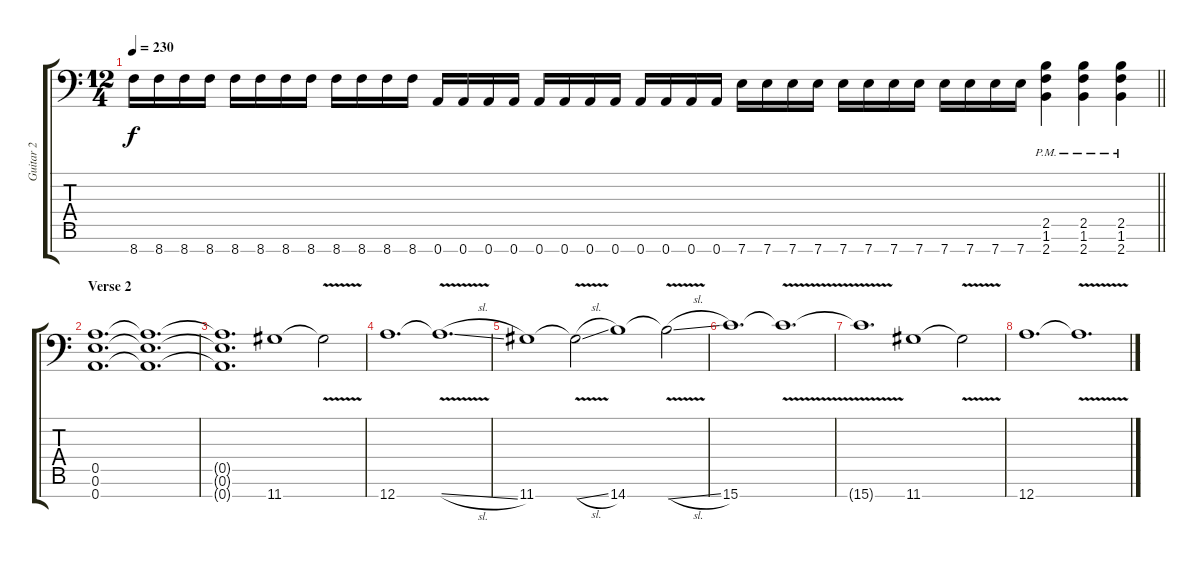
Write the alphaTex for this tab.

\track ("Guitar 2" "Guitar 2") {instrument distortionguitar}
\staff {score tabs}
\tuning (E4 B3 G3 D3 A2 E2 A1) {hide}
\ts (12 4)
\tempo 230
\clef f4
\barLineRight lightlight
\ks c
8.7.16{dy f} 8.7.16 8.7.16 8.7.16 8.7.16 8.7.16 8.7.16 8.7.16 8.7.16 8.7.16 8.7.16 8.7.16 0.7.16 0.7.16 0.7.16 0.7.16 0.7.16 0.7.16 0.7.16 0.7.16 0.7.16 0.7.16 0.7.16 0.7.16 7.7.16 7.7.16 7.7.16 7.7.16 7.7.16 7.7.16 7.7.16 7.7.16 7.7.16 7.7.16 7.7.16 7.7.16 (2.5{pm} 1.6{pm} 2.7{pm}).4 (2.5{pm} 1.6{pm} 2.7{pm}).4 (2.5{pm} 1.6{pm} 2.7{pm}).4 |
\section ("" "Verse 2")
(0.5 0.6 0.7).1{d} (0.5{t} 0.6{t} 0.7{t}).1{d} |
(0.5{t} 0.6{t} 0.7{t}).1{d} 11.7.1 11.7{v t}.2 |
12.7.1{d} 12.7{v sl t}.1{d} |
11.7.1 11.7{v sl t}.2 14.7.1 14.7{v sl t}.2 |
15.7.1{d} 15.7{v t}.1{d} |
15.7{t}.1{d} 11.7.1 11.7{v t}.2 |
12.7.1{d} 12.7{v sl t}.1{d}
